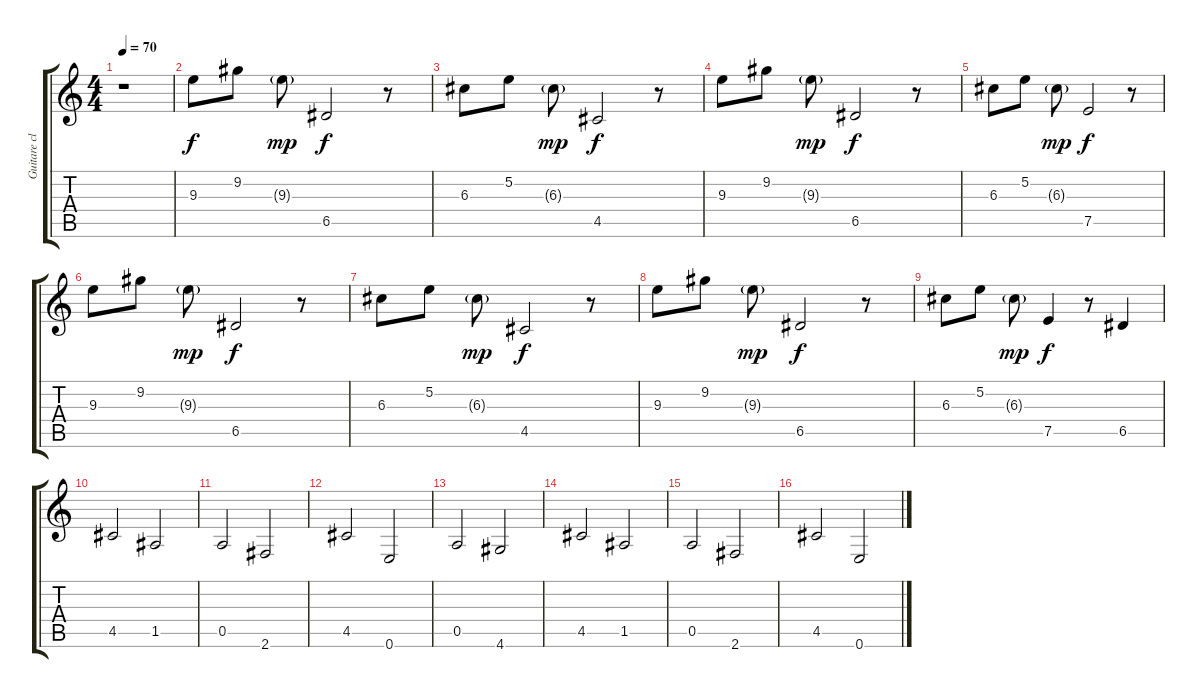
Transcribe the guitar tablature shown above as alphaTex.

\track ("Guitare claire 2" "Guitare cl") {instrument electricguitarjazz}
\staff {score tabs}
\tuning (E4 B3 G3 D3 A2 E2) {hide}
\ts (4 4)
\tempo 70
\clef g2
\ks c
r.1{dy f instrument electricguitarjazz} |
9.3.8 9.2.8 9.3{g}.8{dy mp} 6.5.2{dy f} r.8 |
6.3.8 5.2.8 6.3{g}.8{dy mp} 4.5.2{dy f} r.8 |
9.3.8 9.2.8 9.3{g}.8{dy mp} 6.5.2{dy f} r.8 |
6.3.8 5.2.8 6.3{g}.8{dy mp} 7.5.2{dy f} r.8 |
9.3.8 9.2.8 9.3{g}.8{dy mp} 6.5.2{dy f} r.8 |
6.3.8 5.2.8 6.3{g}.8{dy mp} 4.5.2{dy f} r.8 |
9.3.8 9.2.8 9.3{g}.8{dy mp} 6.5.2{dy f} r.8 |
6.3.8 5.2.8 6.3{g}.8{dy mp} 7.5.4{dy f} r.8 6.5.4 |
4.5.2 1.5.2 |
0.5.2 2.6.2 |
4.5.2 0.6.2 |
0.5.2 4.6.2 |
4.5.2 1.5.2 |
0.5.2 2.6.2 |
4.5.2 0.6.2
